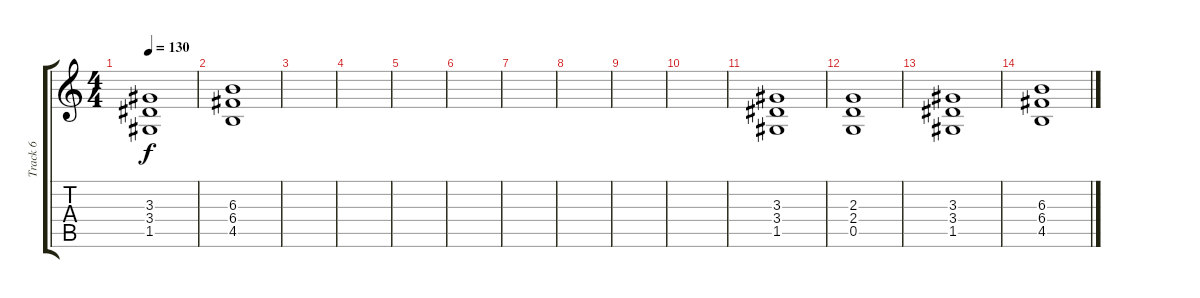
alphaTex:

\track ("Track 6" "Track 6") {instrument distortionguitar}
\staff {score tabs}
\tuning (D4 A3 F3 C3 G2 C2) {hide}
\ts (4 4)
\tempo 130
\clef g2
\ks c
(3.3 3.4 1.5).1{dy f} |
(6.3 6.4 4.5).1 |
|
|
|
|
|
|
|
|
(3.3 3.4 1.5).1 |
(2.3 2.4 0.5).1 |
(3.3 3.4 1.5).1 |
(6.3 6.4 4.5).1
